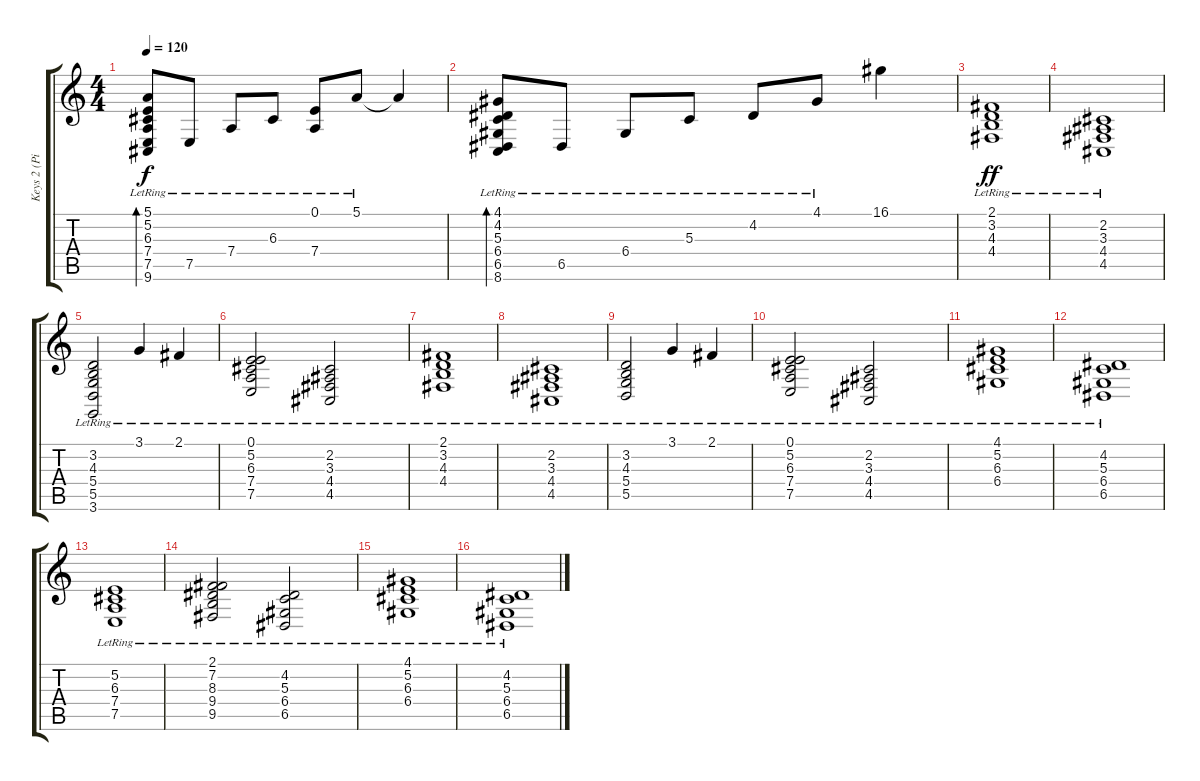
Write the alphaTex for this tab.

\track ("Keys 2 (Piano)" "Keys 2 (Pi") {instrument acousticgrandpiano}
\staff {score tabs}
\tuning (E4 B3 G3 D3 A2 E2) {hide}
\ts (4 4)
\tempo 120
\clef g2
\ks c
(5.1 5.2{lr} 6.3{lr} 7.4{lr} 7.5{lr} 9.6{lr}).8{bd 480 dy f} 7.5{lr}.8 7.4{lr}.8 6.3{lr}.8 (0.1{lr} 7.4{lr}).8 5.1{lr}.8 5.1{t}.4 |
(4.1{lr} 4.2{lr} 5.3{lr} 6.4{lr} 6.5{lr} 8.6{lr}).8{bd 480} 6.5{lr}.8 6.4{lr}.8 5.3{lr}.8 4.2{lr}.8 4.1{lr}.8 16.1.4 |
(2.1{lr} 3.2{lr} 4.3{lr} 4.4{lr}).1{dy ff balance 8} |
(2.2{lr} 3.3{lr} 4.4{lr} 4.5{lr}).1 |
(3.2{lr} 4.3{lr} 5.4{lr} 5.5{lr} 3.6{lr}).2 3.1{lr}.4 2.1{lr}.4 |
(0.1{lr} 5.2{lr} 6.3{lr} 7.4{lr} 7.5{lr}).2 (2.2{lr} 3.3{lr} 4.4{lr} 4.5{lr}).2 |
(2.1{lr} 3.2{lr} 4.3{lr} 4.4{lr}).1 |
(2.2{lr} 3.3{lr} 4.4{lr} 4.5{lr}).1 |
(3.2{lr} 4.3{lr} 5.4{lr} 5.5{lr}).2 3.1{lr}.4 2.1{lr}.4 |
(0.1{lr} 5.2{lr} 6.3{lr} 7.4{lr} 7.5{lr}).2 (2.2{lr} 3.3{lr} 4.4{lr} 4.5{lr}).2 |
(4.1{lr} 5.2{lr} 6.3{lr} 6.4{lr}).1 |
(4.2{lr} 5.3{lr} 6.4{lr} 6.5{lr}).1 |
(5.2{lr} 6.3{lr} 7.4{lr} 7.5{lr}).1 |
(2.1{lr} 7.2{lr} 8.3{lr} 9.4{lr} 9.5{lr}).2 (4.2{lr} 5.3{lr} 6.4{lr} 6.5{lr}).2 |
(4.1{lr} 5.2{lr} 6.3{lr} 6.4{lr}).1 |
(4.2{lr} 5.3{lr} 6.4{lr} 6.5{lr}).1
